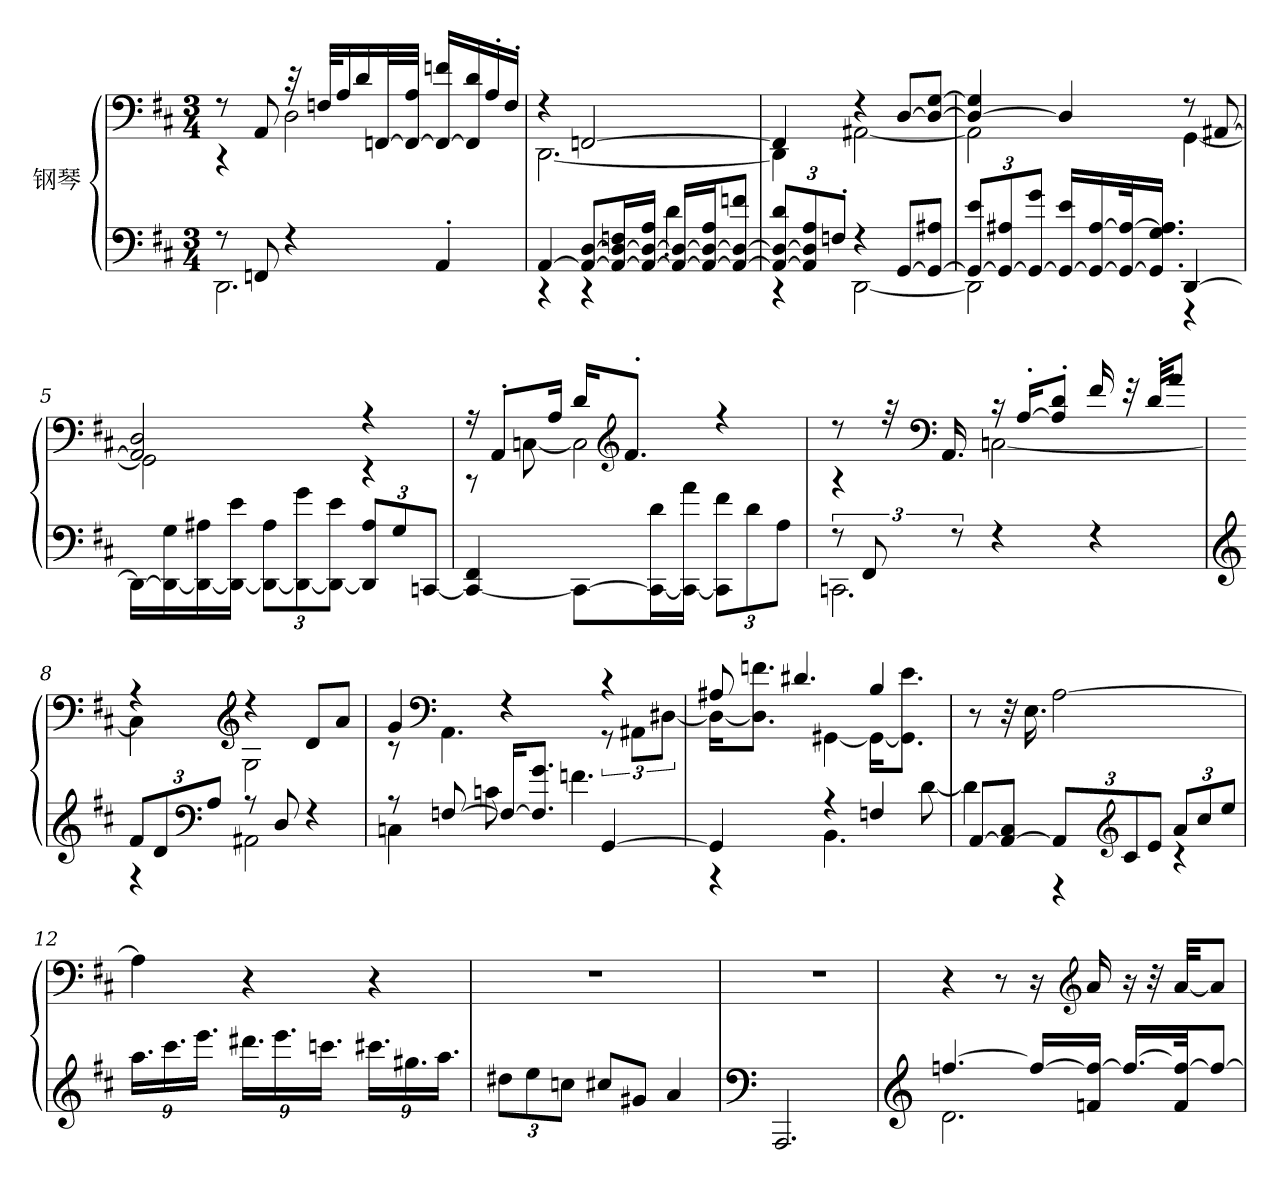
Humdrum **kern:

**kern	**kern
*part1	*part1
*staff2	*staff1
*I"钢琴	*
*clefF4	*clefF4
*k[f#c#]	*k[f#c#]
*M3/4	*M3/4
*MM65	*MM65
=1	=1
*^	*^
8r	2.DD\	8r	4r
8FFn/	.	8AA/	.
4r	.	32r	2D\
.	.	32Fn/KLL	.
.	.	16A/	.
.	.	16d/	.
.	.	[32FFn/L	.
.	.	32FF/_ 32A/JJJ	.
4AA'/	.	16FF/_ 16fn/LL	.
.	.	16FF/] 16d/	.
.	.	16A'/	.
.	.	16F'/JJ	.
=2	=2	=2	=2
[4AA/	4r	4r	[2.DD\
8AA/_ [8D/L	4r	[2FFn/	.
16AA/_ 16D/_ 16Fn/L	.	.	.
16AA/_ 16D/_ 16A/JJ	.	.	.
16AA/_ 16D/_LL	4d'\	.	.
16AA/_ 16D/_ 16A/J	.	.	.
8AA/_ 8D/_ 8fn/J	.	.	.
=3	=3	=3	=3
*Xbrackettup	*	*	*
12AA/_ 12D/_ 12d/L	4r	4FF/]	4DD\]
12AA/] 12D/] 12A/	.	.	.
12Fn'/J	.	.	.
4r	[2DD\	4r	[2AA#X\
[8GG/L	.	[8D/L	.
8GG/_ 8A#X/J	.	8D/_ [8G/J	.
!!LO:LB:g=z	!!
=4	=4	=4	=4
12GG/_ 12e/L	2DD\]	4D/_ 4G/]	2AA#\]
12GG/_ 12A#X/	.	.	.
12GG/_ 12g/J	.	.	.
16GG/_ 16e/LL	.	4D/]	.
16GG/_ [16A#/	.	.	.
32GG/_ 32A#/_K	.	.	.
16.GG/] 16.G/ 16.A#/]JJ	.	.	.
[4DD/	4r	8r	[4GG\
.	.	[8AA#X/	.
*v	*v	*	*
=5	=5	=5
16DD\LL_	2AA#/] 2D/	2GG\]
16DD\_ 16G\	.	.
16DD\_ 16A#X\	.	.
16DD\_ 16e\JJ	.	.
12DD\_ 12A#\L	.	.
12DD\_ 12g\	.	.
12DD\_ 12e\J	.	.
12DD/] 12A#/L	4r	4r
12G/	.	.
[12CCn/J	.	.
!!LO:LB:g=z	!!
=6	=6	=6
4CC/_ 4FF#/	16r	8r
.	8AA'/L	.
.	.	[8Cn\
.	16A/Jk	.
8CC\L_	16d/KL	2C\]
*	*clefG2	*
.	8.f#'/J	.
16CC\_ 16d\L	.	.
16CC\_ 16a\JJ	.	.
12CC\] 12f#\L	4r	.
12d\	.	.
12A\J	.	.
=7	=7	=7
*brackettup	*	*
*^	*	*
12r	2.CCn\	8r	4r
12FF#/	.	.	.
.	.	32r	.
*	*	*clefF4	*
.	.	16.AA/	.
12r	.	.	.
4r	.	16r	[2Cn\
.	.	[16A'/KL	.
.	.	8A/]' 8d/'J	.
4r	.	16f#/	.
.	.	32r	.
.	.	32d'/KKL	.
.	.	8a/J	.
=8	=8	=8	=8
*clefG2	*	*	*
*Xbrackettup	*	*	*
12f#/L	4r	4r	4C\]
12d/	.	.	.
*clefF4	*	*	*
12A/J	.	.	.
*	*	*clefG2	*
8r	2AA#X\	4r	2G\
8D/	.	.	.
4r	.	8d/L	.
.	.	8a/J	.
!!LO:LB:g=z	!!
=9	=9	=9	=9
8r	4Cn\	4g/	8r
*	*	*clefF4	*
[8Fn/	.	.	4.AA\
16F/KL_	8cn\	4r	.
8.F/] 8.g/J	.	.	.
.	4.fn\	.	.
[4GG/	.	4r	12r
.	.	.	12AA#X\L
.	.	.	[12D#X\J
=10	=10	=10	=10
4GG/]	4r	8A#X/	16D#\KL_
.	.	.	8.D#\] 8.fn\J
.	.	4.d#X/	.
4r	4.BB\	.	[4GG#X\
4Fn/	.	4B/	16GG#\KL_
.	.	.	8.GG#\] 8.e\J
.	[8d\	.	.
*	*	*v	*v
=11	=11	=11
[8AA/L	4d\]	8r
8AA/_ 8C#/J	.	32r
.	.	16.E\
12AA/L]	4r	[2A\
*clefG2	*	*
12c#/	.	.
12e/J	.	.
12a/L	4r	.
12cc#/	.	.
12ee/J	.	.
*v	*v	*
!!LO:LB:g=z
=12	=12
18.aa\LL	4A\]
18.ccc#\	.
18.eee\JJ	.
18.ddd#X\LL	4r
18.eee\	.
18.cccn\JJ	.
18.ccc#X\LL	4r
18.gg#X\	.
18.aa\JJ	.
=13	=13
12dd#X\L	2.r
12ee\	.
12ccn\J	.
8cc#X/L	.
8g#X/J	.
4a/	.
=14	=14
*clefF4	*
2.AAA/	2.r
=15	=15
*clefG2	*
*^	*
[4.ffn/	2.d\	4r
.	.	8r
16ff/LL_	.	16r
*	*	*clefG2
16fn/ 16ff/_JJ	.	16a/
16.ff/LL_	.	16r
.	.	32r
32f/ 32ff/_JK	.	[32a/KKL
8ff/J_	.	8a/J]
*v	*v	*
=	=
*-	*-
